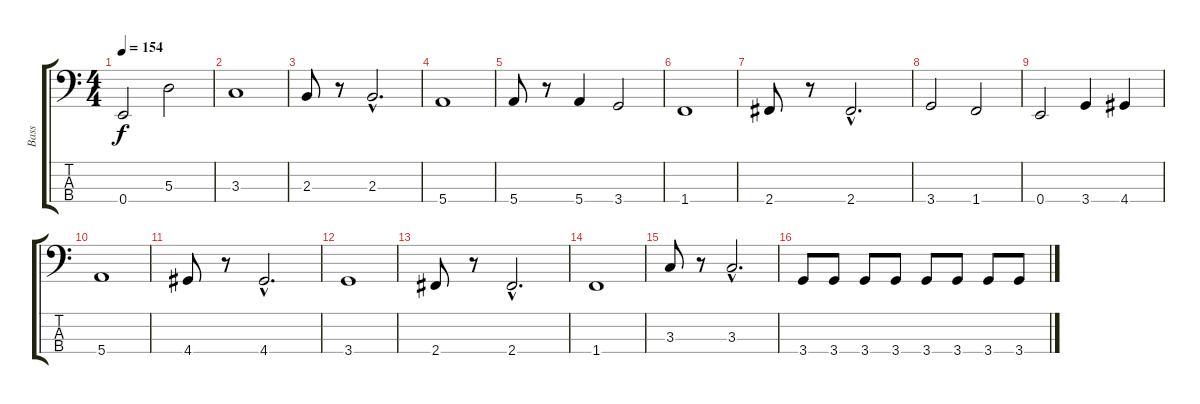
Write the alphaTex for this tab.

\track ("Bass" "Bass") {instrument electricbasspick}
\staff {score tabs}
\tuning (G2 D2 A1 E1) {hide}
\ts (4 4)
\tempo 154
\clef f4
\ks c
0.4.2{dy f} 5.3.2 |
3.3.1 |
2.3.8 r.8 2.3{hac}.2{d} |
5.4.1 |
5.4.8 r.8 5.4.4 3.4.2 |
1.4.1 |
2.4.8 r.8 2.4{hac}.2{d} |
3.4.2 1.4.2 |
0.4.2 3.4.4 4.4.4 |
5.4.1 |
4.4.8 r.8 4.4{hac}.2{d} |
3.4.1 |
2.4.8 r.8 2.4{hac}.2{d} |
1.4.1 |
3.3.8 r.8 3.3{hac}.2{d} |
3.4.8 3.4.8 3.4.8 3.4.8 3.4.8 3.4.8 3.4.8 3.4{sl}.8
